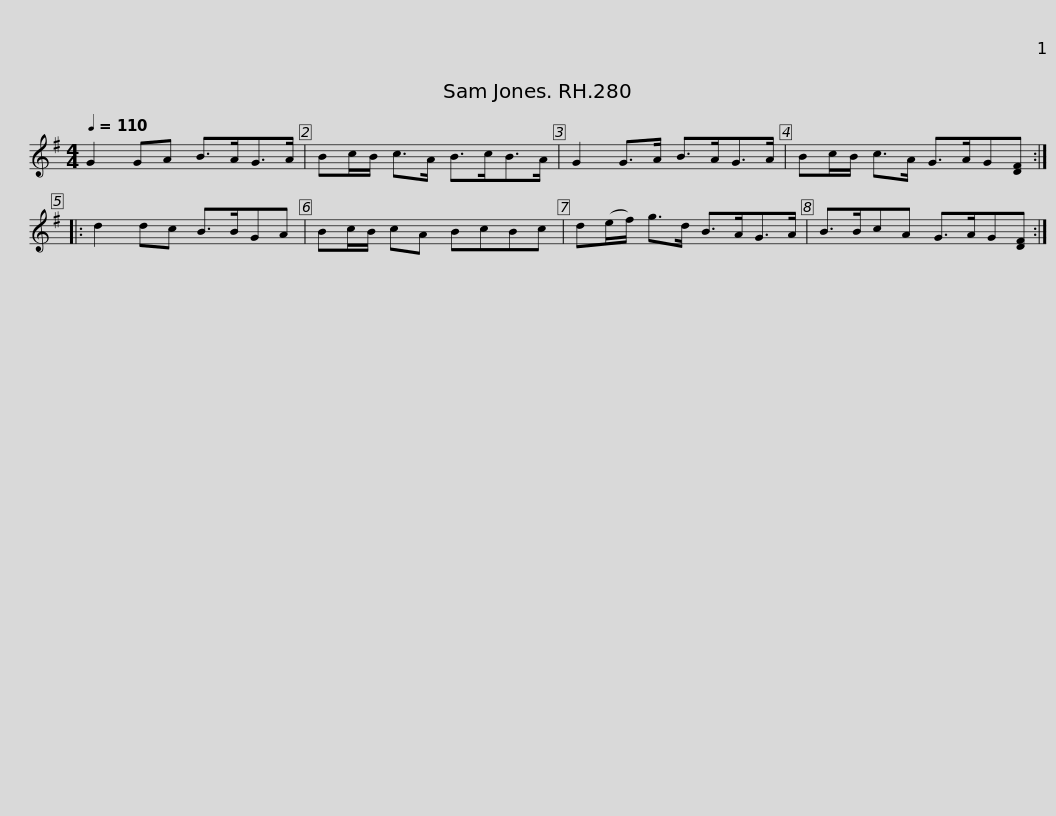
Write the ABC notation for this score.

X:1
L:1/8
Q:1/4=110
M:4/4
I:linebreak $
K:G
V:1 treble
V:1
 G2 GA B>AG>A | Bc/B/ c>A B>cB>A | G2 G>A B>AG>A | Bc/B/ c>A G>AG[DF] ::$ d2 dc B>BGA | %5
 Bc/B/ cA BcBc | d(e/f/) g>d B>AG>A | B>BcA G>AG[DF] :| %8
